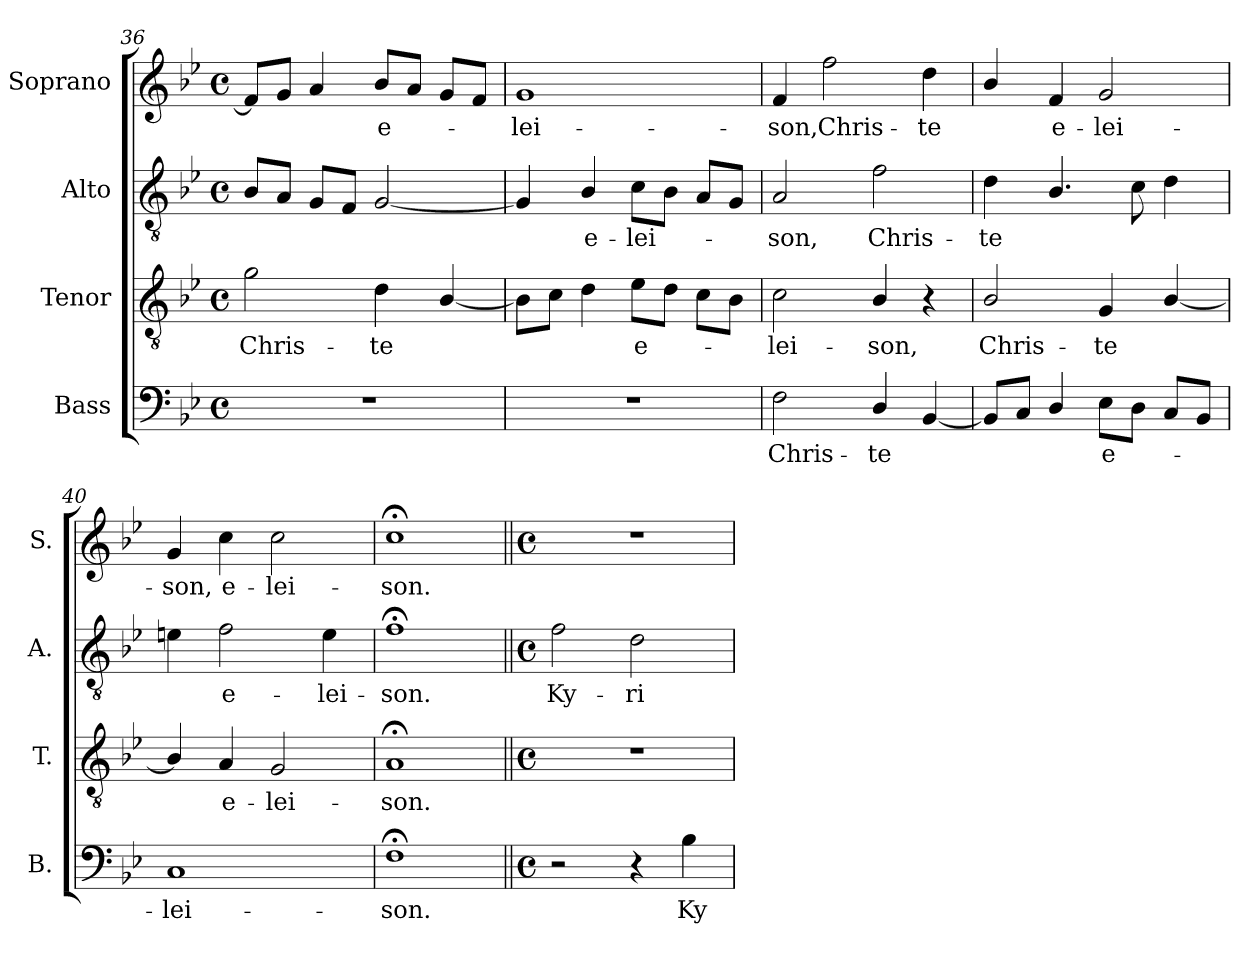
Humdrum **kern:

**kern	**text	**kern	**text	**kern	**text	**kern	**text
*part4	*part4	*part3	*part3	*part2	*part2	*part1	*part1
*staff4	*staff4	*staff3	*staff3	*staff2	*staff2	*staff1	*staff1
*I"Bass	*	*I"Tenor	*	*I"Alto	*	*I"Soprano	*
*I'B.	*	*I'T.	*	*I'A.	*	*I'S.	*
*clefF4	*	*clefGv2	*	*clefGv2	*	*clefG2	*
*	*	*ITrd7c12	*	*ITrd7c12	*	*	*
*k[b-e-]	*	*k[b-e-]	*	*k[b-e-]	*	*k[b-e-]	*
*B-:	*	*B-:	*	*B-:	*	*B-:	*
*M4/4	*	*M4/4	*	*M4/4	*	*M4/4	*
*met(c)	*	*met(c)	*	*met(c)	*	*met(c)	*
=36	=36	=36	=36	=36	=36	=36	=36
!	!	!	!LO:LY:b:color=#000000	!	!	!	!
1r	.	2Gi\	Chris-	8BB-i/L	.	8fi/L]	.
.	.	.	.	8AAi/J	.	8gi/J	.
.	.	.	.	8GGi/L	.	4ai/	.
.	.	.	.	8FFi/J	.	.	.
!	!	!	!LO:LY:b:color=#000000	!	!	!	!
!	!	!	!	!	!	!	!LO:LY:b:color=#000000
.	.	4Di\	-te	[2GGi/	.	8b-i/L	e-
.	.	.	.	.	.	8ai/J	.
.	.	[4BB-i/	.	.	.	8gi/L	.
.	.	.	.	.	.	8fi/J	.
=37	=37	=37	=37	=37	=37	=37	=37
!	!	!	!	!	!	!	!LO:LY:b:color=#000000
1r	.	8BB-i\L]	.	4GGi/]	.	1gi	-lei-
.	.	8Ci\J	.	.	.	.	.
!	!	!	!	!	!LO:LY:b:color=#000000	!	!
.	.	4Di\	.	4BB-i/	e-	.	.
!	!	!	!LO:LY:b:color=#000000	!	!	!	!
!	!	!	!	!	!LO:LY:b:color=#000000	!	!
.	.	8E-i\L	e-	8Ci\L	-lei-	.	.
.	.	8Di\J	.	8BB-i\J	.	.	.
.	.	8Ci\L	.	8AAi/L	.	.	.
.	.	8BB-i\J	.	8GGi/J	.	.	.
!!LO:LB:g=z
=38	=38	=38	=38	=38	=38	=38	=38
!	!LO:LY:b:color=#000000	!	!	!	!	!	!
!	!	!	!LO:LY:b:color=#000000	!	!	!	!
!	!	!	!	!	!LO:LY:b:color=#000000	!	!
!	!	!	!	!	!	!	!LO:LY:b:color=#000000
2Fi\	Chris-	2Ci\	-lei-	2AAi/	-son,	4fi/	-son,
!	!	!	!	!	!	!	!LO:LY:b:color=#000000
.	.	.	.	.	.	2ffi\	Chris-
!	!LO:LY:b:color=#000000	!	!	!	!	!	!
!	!	!	!LO:LY:b:color=#000000	!	!	!	!
!	!	!	!	!	!LO:LY:b:color=#000000	!	!
4Di/	-te	4BB-i/	-son,	2Fi\	Chris-	.	.
!	!	!	!	!	!	!	!LO:LY:b:color=#000000
[4BB-i/	.	4r	.	.	.	4ddi\	-te
=39	=39	=39	=39	=39	=39	=39	=39
!	!	!	!LO:LY:b:color=#000000	!	!	!	!
!	!	!	!	!	!LO:LY:b:color=#000000	!	!
8BB-i/L]	.	2BB-i/	Chris-	4Di\	-te	4b-i/	.
8Ci/J	.	.	.	.	.	.	.
!	!	!	!	!	!	!	!LO:LY:b:color=#000000
4Di/	.	.	.	4.BB-i/	.	4fi/	e-
!	!LO:LY:b:color=#000000	!	!	!	!	!	!
!	!	!	!LO:LY:b:color=#000000	!	!	!	!
!	!	!	!	!	!	!	!LO:LY:b:color=#000000
8E-i\L	e-	4GGi/	-te	.	.	2gi/	-lei-
8Di\J	.	.	.	8Ci\	.	.	.
8Ci/L	.	[4BB-i/	.	4Di\	.	.	.
8BB-i/J	.	.	.	.	.	.	.
=40	=40	=40	=40	=40	=40	=40	=40
!	!LO:LY:b:color=#000000	!	!	!	!	!	!
!	!	!	!	!	!	!	!LO:LY:b:color=#000000
1Ci	-lei-	4BB-i/]	.	4Eni\	.	4gi/	-son,
!	!	!	!LO:LY:b:color=#000000	!	!	!	!
!	!	!	!	!	!LO:LY:b:color=#000000	!	!
!	!	!	!	!	!	!	!LO:LY:b:color=#000000
.	.	4AAi/	e-	2Fi\	e-	4cci\	e-
!	!	!	!LO:LY:b:color=#000000	!	!	!	!
!	!	!	!	!	!	!	!LO:LY:b:color=#000000
.	.	2GGi/	-lei-	.	.	2cci\	-lei-
!	!	!	!	!	!LO:LY:b:color=#000000	!	!
.	.	.	.	4Ei\	-lei-	.	.
=41	=41	=41	=41	=41	=41	=41	=41
!	!LO:LY:b:color=#000000	!	!	!	!	!	!
!	!	!	!LO:LY:b:color=#000000	!	!	!	!
!	!	!	!	!	!LO:LY:b:color=#000000	!	!
!	!	!	!	!	!	!	!LO:LY:b:color=#000000
1F;i	-son.	1AA;i	-son.	1F;i	-son.	1cc;i	-son.
!!LO:PB:g=z
=42||	=42||	=42||	=42||	=42||	=42||	=42||	=42||
*M4/4	*	*M4/4	*	*M4/4	*	*M4/4	*
*met(c)	*	*met(c)	*	*met(c)	*	*met(c)	*
!	!	!	!	!	!LO:LY:b:color=#000000	!	!
2r	.	1r	.	2Fi\	Ky-	1r	.
!	!	!	!	!	!LO:LY:b:color=#000000	!	!
4r	.	.	.	2Di\	-ri-	.	.
!	!LO:LY:b:color=#000000	!	!	!	!	!	!
4B-i\	Ky-	.	.	.	.	.	.
=	=	=	=	=	=	=	=
*-	*-	*-	*-	*-	*-	*-	*-
